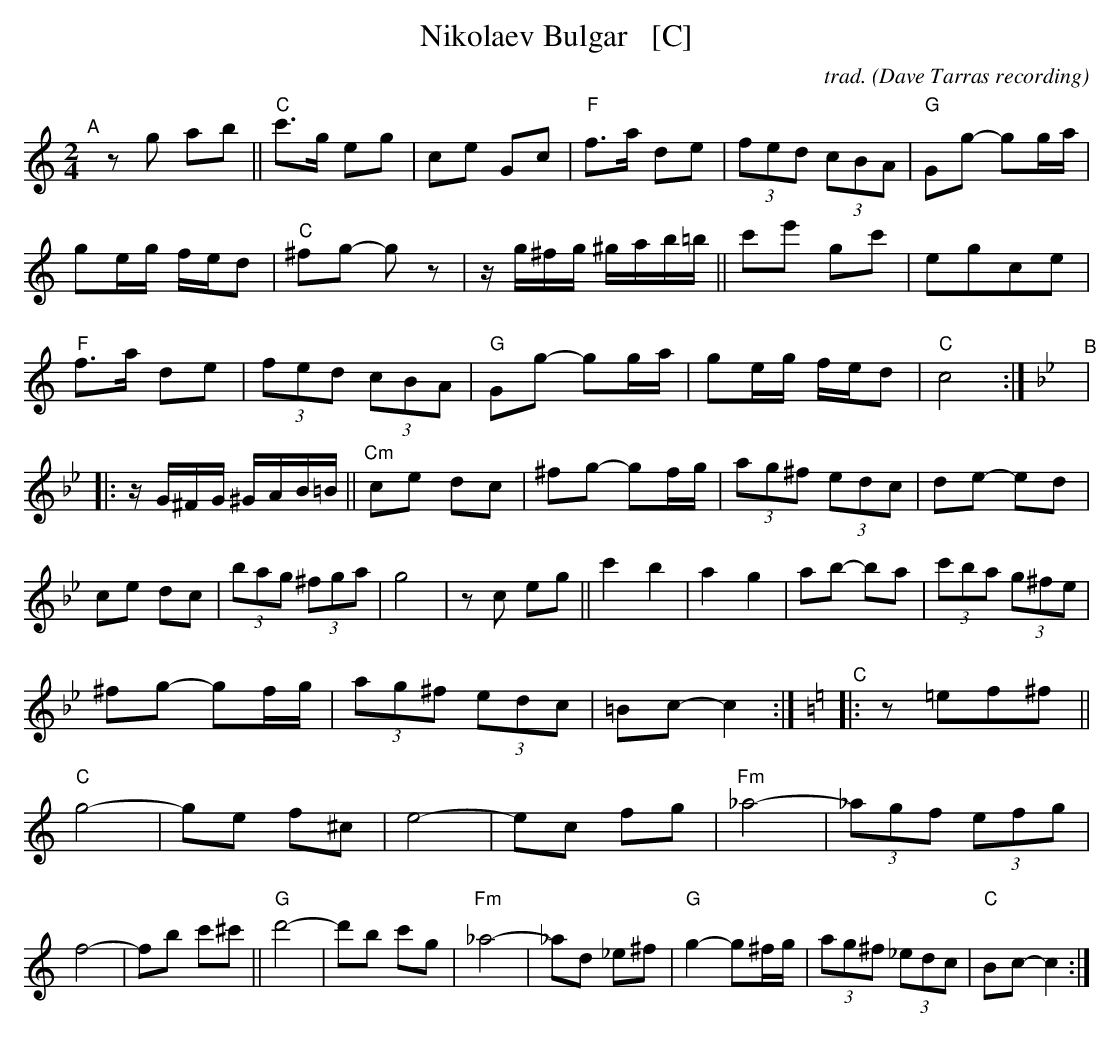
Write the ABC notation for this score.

X:1
T: Nikolaev Bulgar   [C]
C: trad.
O: Dave Tarras recording
L: 1/8
M: 2/4
K: C
"^A" [|]\
zg ab ||\
"C"c'>g eg | ce Gc | "F"f>a de | (3fed (3cBA | "G"Gg- gg/a/ |
ge/g/ f/e/d | "C"^fg- gz | z/g/^f/g/ ^g/a/b/=b/ || c'e' gc' | egce | "F"f>a de |
(3fed (3cBA | "G"Gg- gg/a/ |ge/g/ f/e/d | "C"c4 :|[K:Cdor]
"^B"|: z/G/^F/G/ ^G/A/B/=B/ ||\
"Cm"ce dc | ^fg- gf/g/ | (3ag^f (3edc | de- ed | ce dc |
(3bag (3^fga | g4 | zc eg || c'2 b2 | a2 g2 | ab- ba | (3c'ba (3g^fe |
^fg- gf/g/ | (3ag^f (3edc | =Bc- c2 :|[K:=B=e][K:C]
"^C"|: z=ef^f ||\
"C"g4- | ge f^c | e4- | ec fg | "Fm"_a4- | (3_agf (3efg | f4- | fb c'^c' ||
"G"d'4- | d'b c'g | "Fm"_a4- | _ad _e^f | "G"g2- g^f/g/ | (3ag^f (3_edc | "C"Bc- c2 :|
